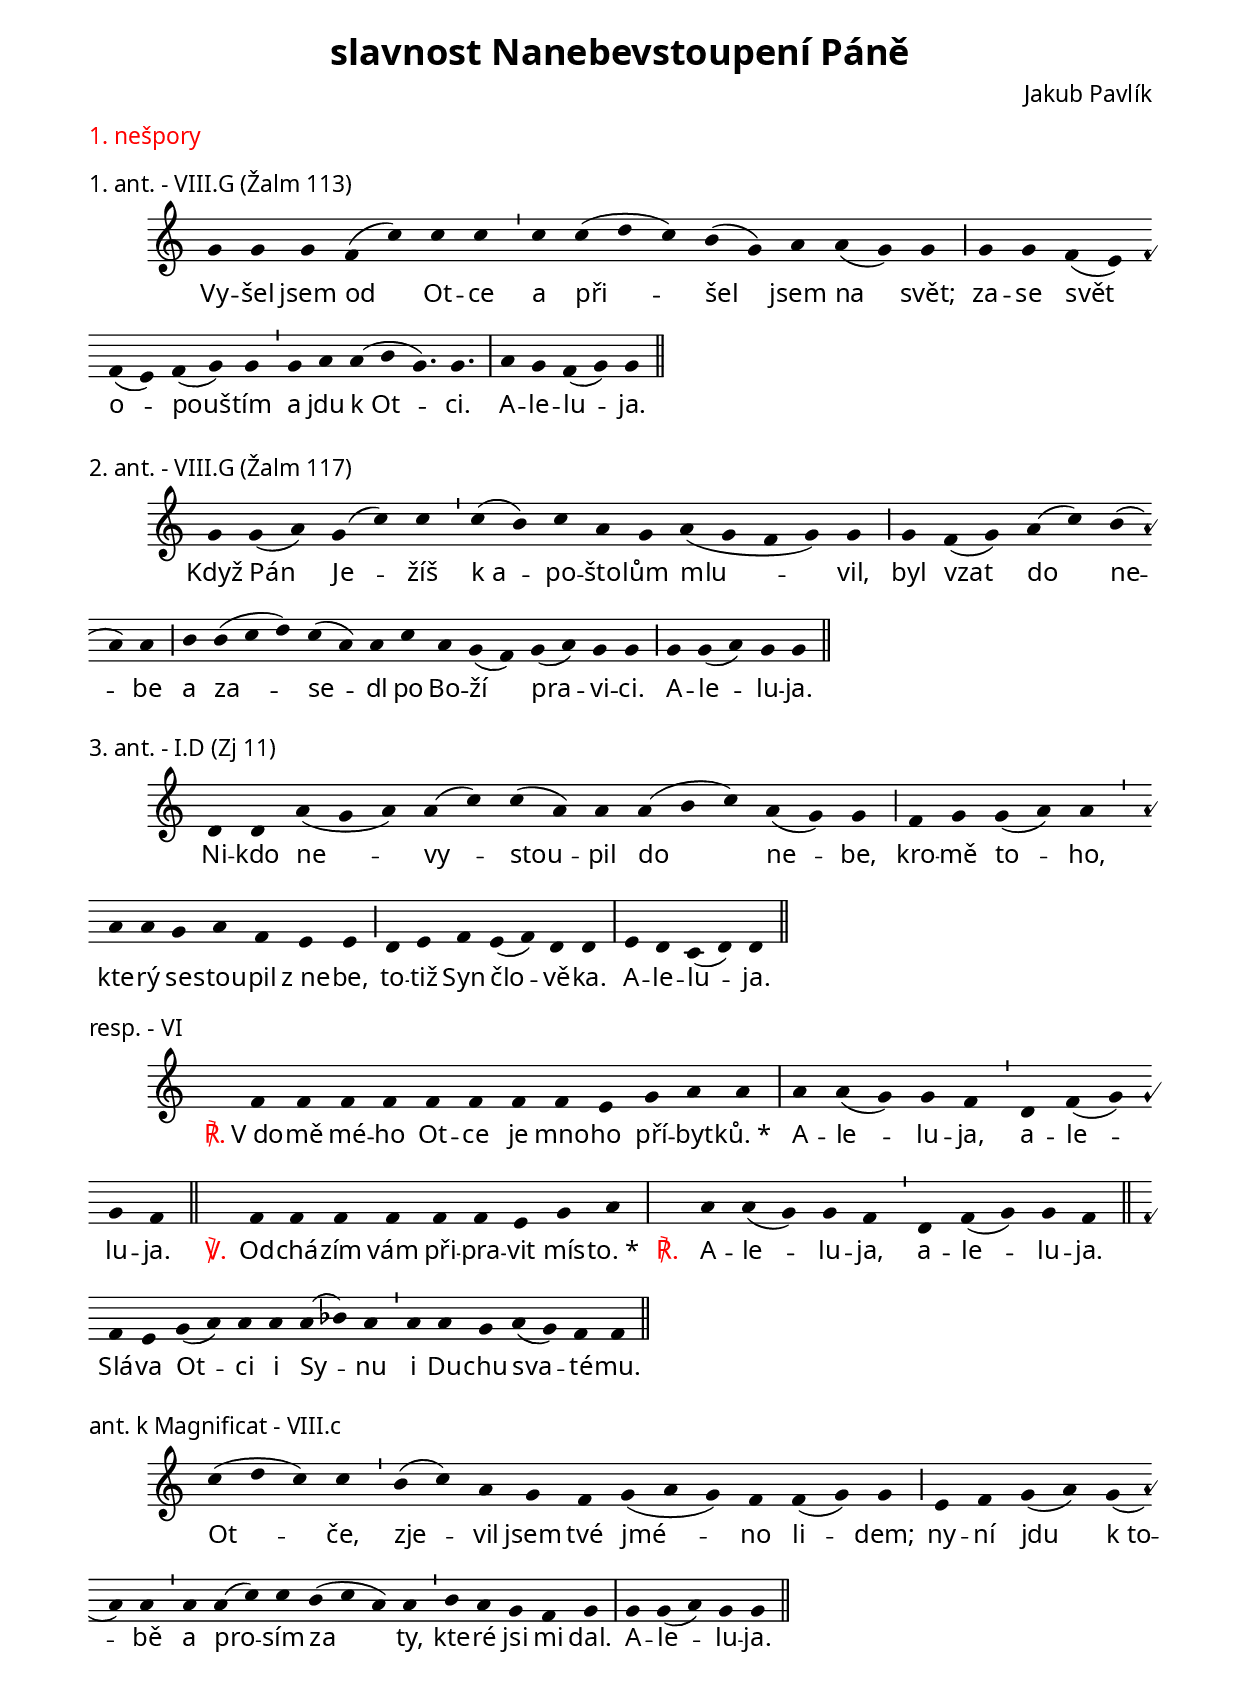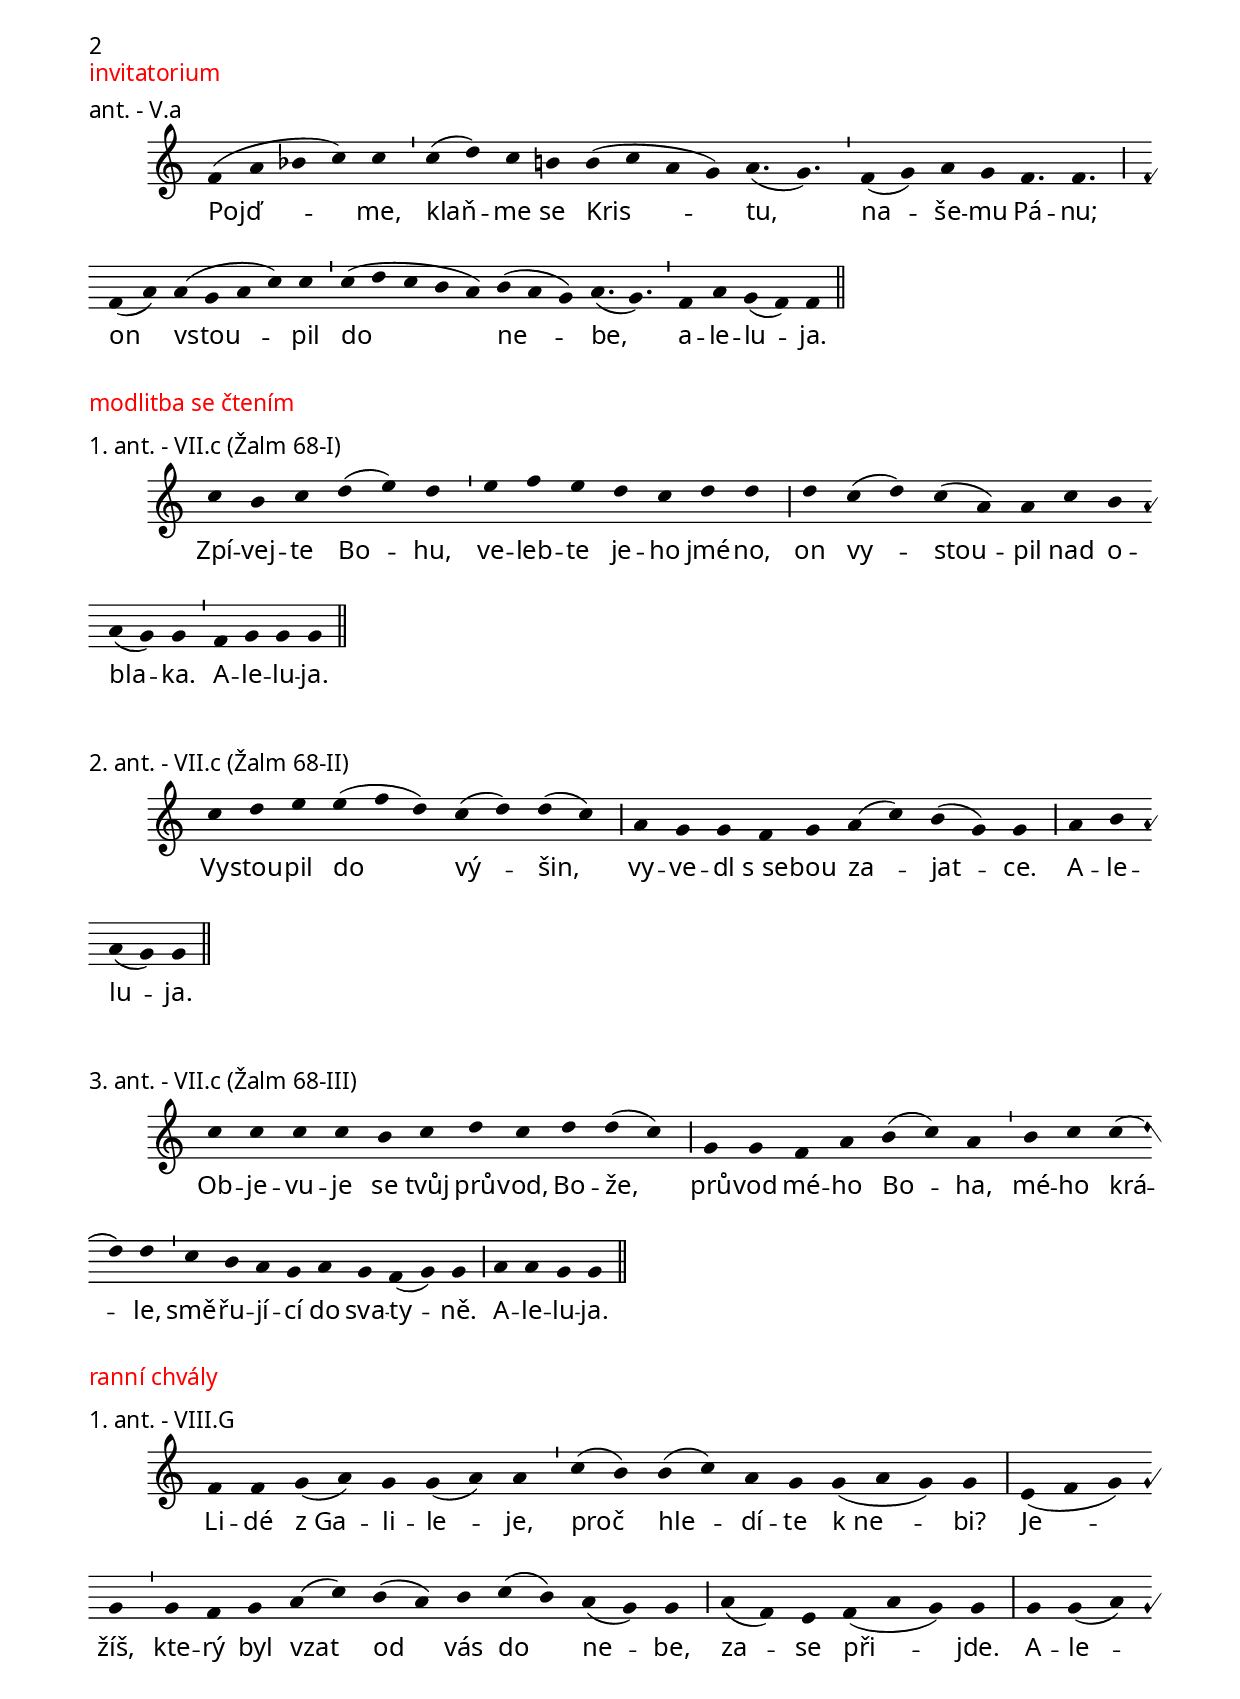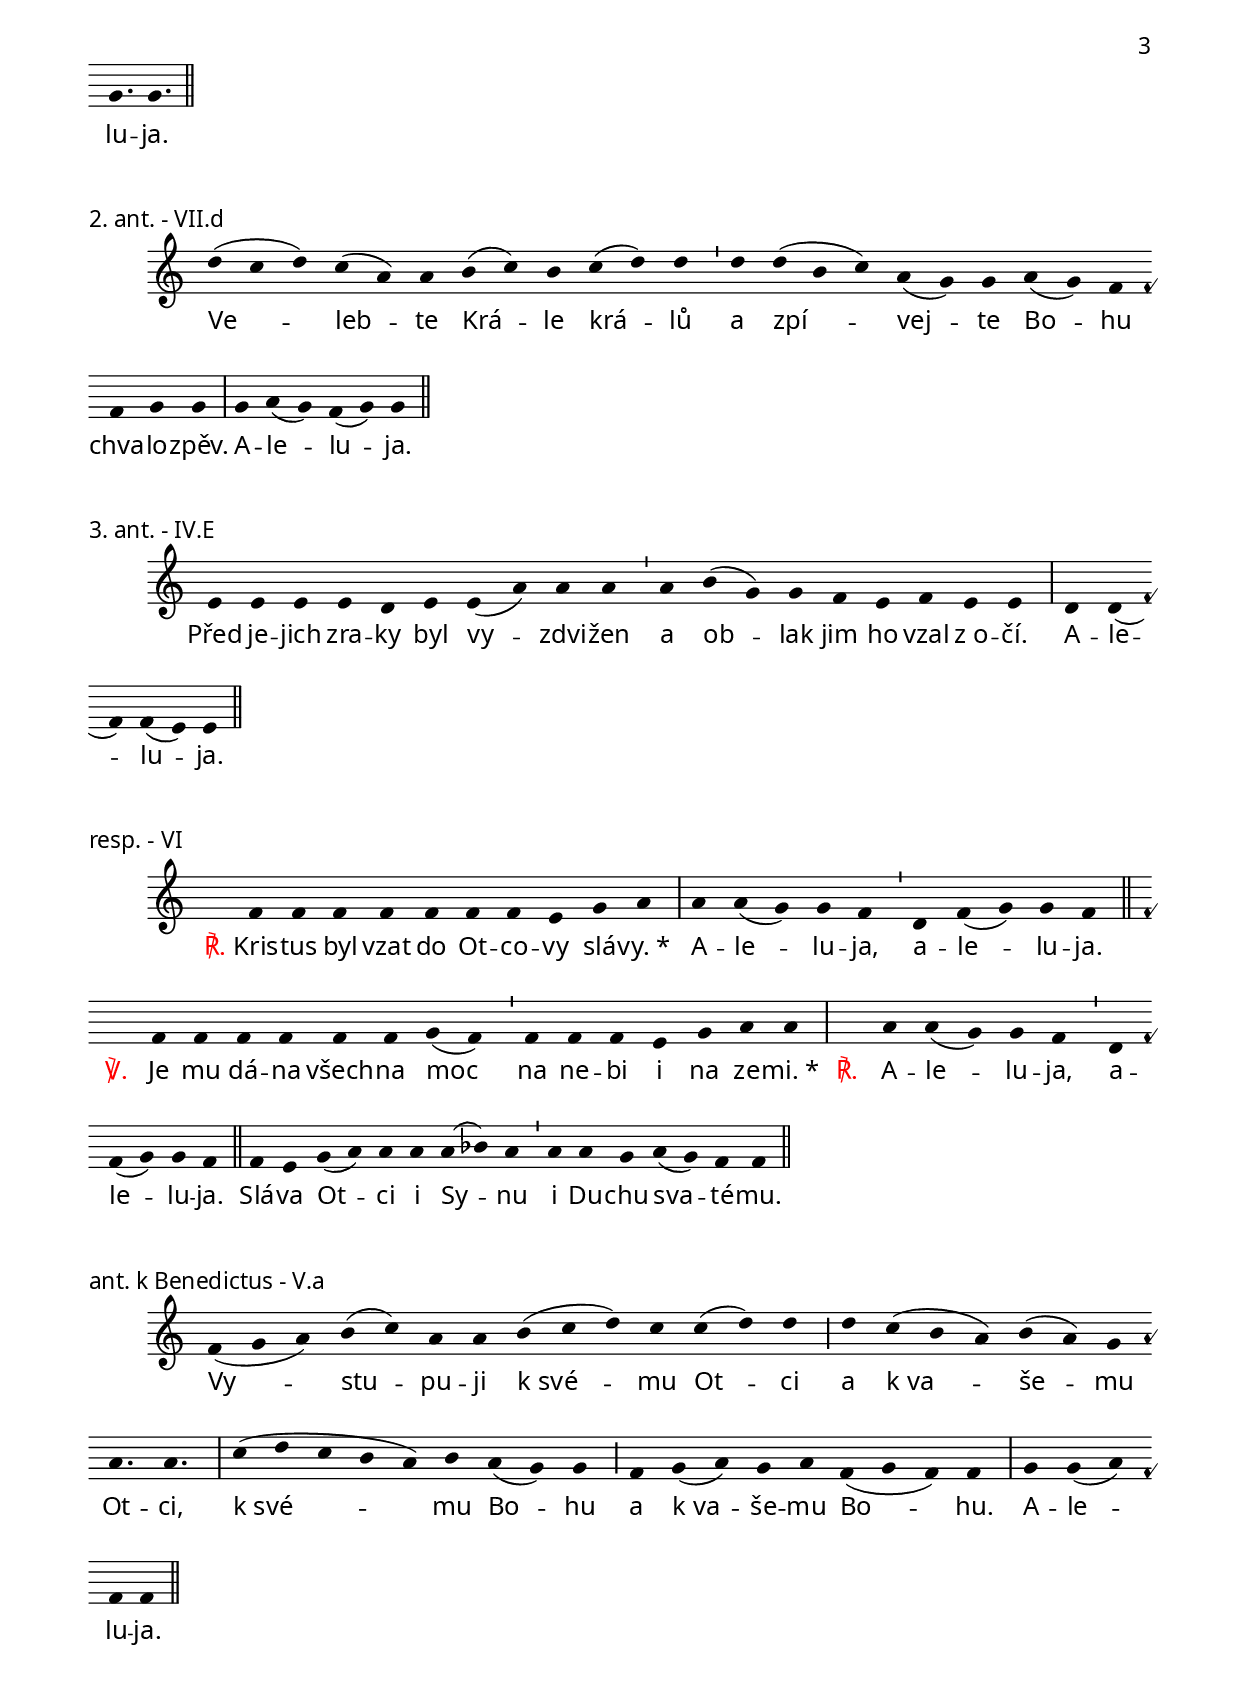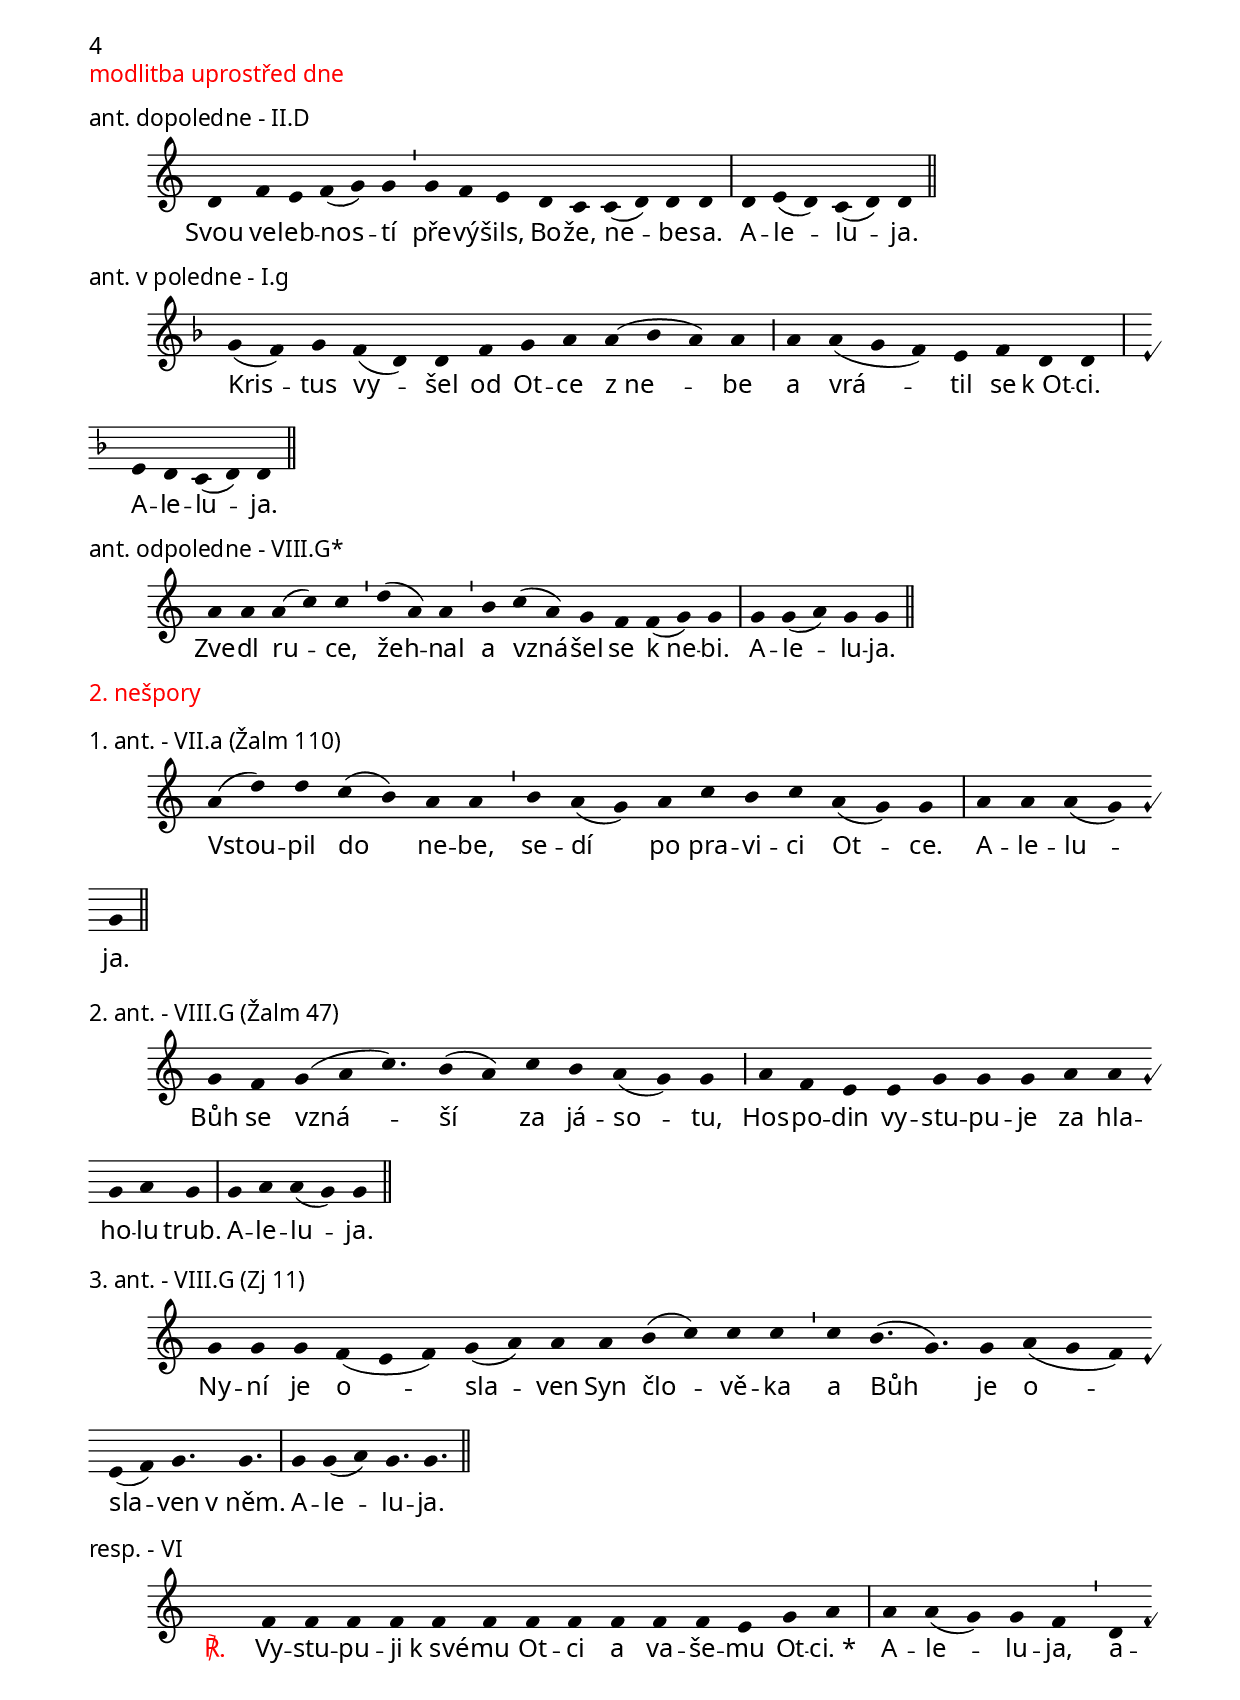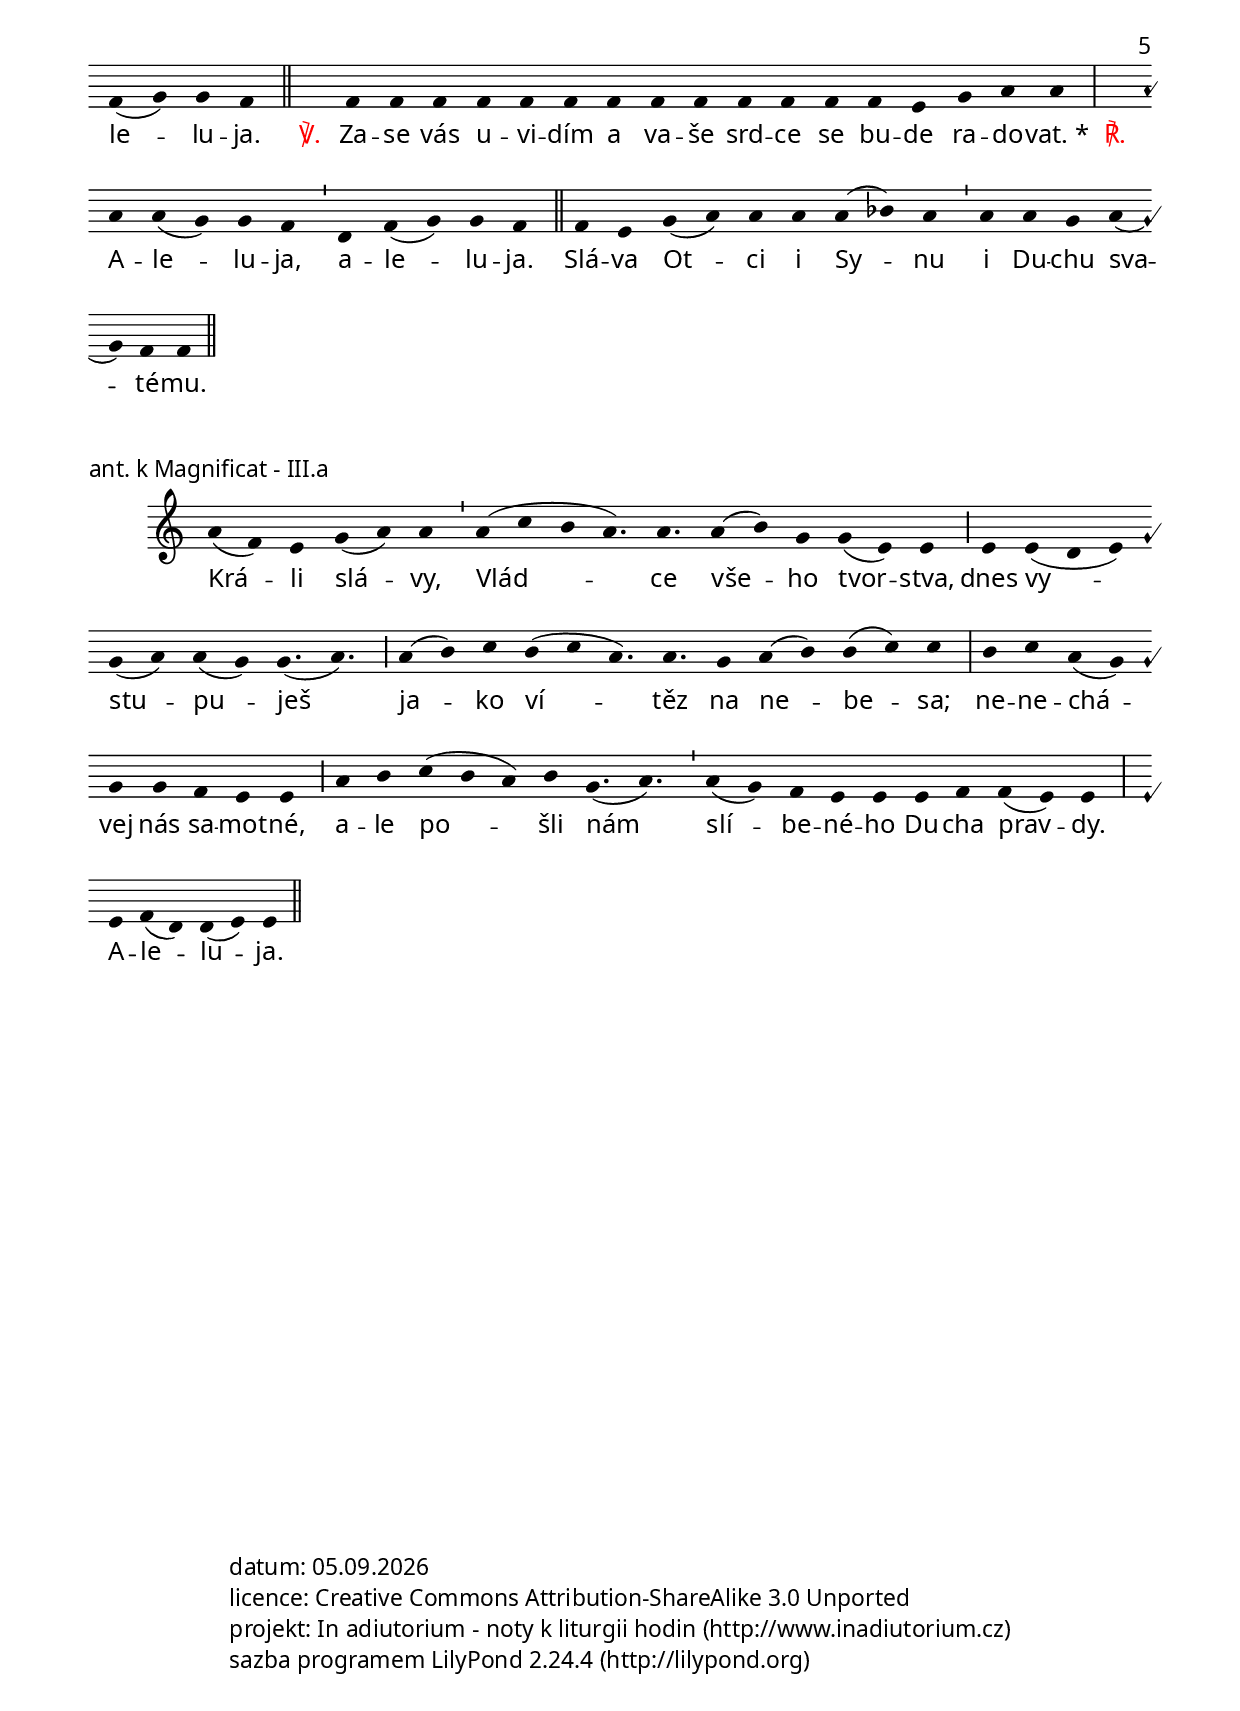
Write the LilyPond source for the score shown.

\version "2.14.2"

\header {
  title = "slavnost Nanebevstoupení Páně"
  composer = "Jakub Pavlík"
}

\include "spolecne.ly"
\include "dilyresponsorii.ly"

\markup {\nadpisHodinka {"1. nešpory"}}

\score {
  \relative c'' {
    \choralniRezim
    g4 g g f( c') c c \barMin
    c c( d c) b( g) a a( g) g \barMaior
    g g f( e) f( e) f( g) g \barMin
    g a a( b g4.) g \barMax
    a4 g f( g) g \barFinalis
  }
  \addlyrics {
    Vy -- šel jsem od Ot -- ce
    a při -- šel jsem na svět;
    za -- se svět o -- pouš -- tím a jdu k_Ot -- ci.
    A -- le -- lu -- ja.
  }
  \header {
    quid = "1. ant."
    modus = "VIII"
    differentia = "G"
    psalmus = "Žalm 113"
    id = "1ne-a1"
    piece = \markup {\sestavTitulek}
  }
}

\score {
  \relative c'' {
    \choralniRezim
    g4 g( a) g( c) c \barMin c( b) c a g a( g f g) g \barMaior
    g f( g) a( c) b( a) a \barMaior
    b b( c d) c( a) a c a g( f) g( a) g g \barMaior
    g g( a) g g \barFinalis
  }
  \addlyrics {
    Když Pán Je -- žíš k_a -- po -- što -- lům mlu -- vil,
    byl vzat do ne -- be
    a za -- se -- dl po Bo -- ží pra -- vi -- ci.
    A -- le -- lu -- ja.
  }
  \header {
    quid = "2. ant."
    modus = "VIII"
    differentia = "G"
    psalmus = "Žalm 117"
    id = "1ne-a2"
    piece = \markup {\sestavTitulek}
  }
}

\score {
  \relative c' {
    \choralniRezim
    d4 d a'( g a) a( c) c( a) a a( b c) a( g) g \barMaior
    f g g( a) a \barMin a a g a f e e \barMaior
    d e f e( f) d d \barMax
    e d c( d) d \barFinalis
  }
  \addlyrics {
    Ni -- kdo ne -- vy -- stou -- pil do ne -- be,
    kro -- mě to -- ho, kte -- rý se -- stou -- pil z_ne -- be,
    to -- tiž Syn člo -- vě -- ka.
    A -- le -- lu -- ja.
  }
  \header {
    quid = "3. ant."
    modus = "I"
    differentia = "D"
    psalmus = "Zj 11"
    id = "1ne-a3"
    piece = \markup {\sestavTitulek}
  }
}

\score {
  \relative c' {
    \choralniRezim

    % R
    \neviditelna f
    f4 f f f f f f f e g a a \barMax
    \respVIalelujaResponsum \barFinalis
    % V
    \neviditelna f
    f f f f f f e g a \barMax
    % R
    \neviditelna a
    \respVIalelujaResponsum \barFinalis
    % Slava
    \respVIalelujaDoxologie \barFinalis
  }
  \addlyrics {
    \Response V_do -- mě mé -- ho Ot -- ce je mno -- ho pří -- byt -- ků._*
    \textRespAleluja
    \Verse Od -- chá -- zím vám při -- pra -- vit mís -- to._*
    \Response \textRespAleluja
    \textRespDoxologie
  }
  \header {
    quid = "resp."
    modus = "VI"
    id = "1ne-resp"
    piece = \markup {\sestavTitulekResp}
  }
}

\score {
  \relative c'' {
    \choralniRezim
    c( d c) c \barMin
    b( c) a g f g( a g) f f( g) g \barMaior
    e f g( a) g( a) a \barMin
    a a( c) c b( c a) a \barMin
    b a g f g \barMax
    g g( a) g g \barFinalis
  }
  \addlyrics {
    Ot -- če,
    zje -- vil jsem tvé jmé -- no li -- dem;
    ny -- ní jdu k_to -- bě
    a pro -- sím za ty,
    kte -- ré jsi mi dal.
    A -- le -- lu -- ja.
  }
  \header {
    quid = "ant. k Magnificat"
    modus = "VIII"
    differentia = "c"
    psalmus = ""
    id = "1ne-amag"
    piece = \markup {\sestavTitulekBezZalmu}
  }
}

\pageBreak % ZLOM

\markup {\nadpisHodinka {"invitatorium"}}

\score {
  \relative c' {
    \choralniRezim
    f4( a bes c) c \barMin
    c( d) c b! b( c a g) a4.( g) \barMin f4( g) a g f4. f \barMaior
    f4( a) a( g a c) c \barMin c( d c b a) b( a g) a4.( g) \barMin
    f4 a g( f) f \barFinalis
  }
  \addlyrics {
    Pojď -- me,
    klaň -- me se Kris -- tu, na -- še -- mu Pá -- nu;
    on vstou -- pil do ne -- be,
    a -- le -- lu -- ja.
  }
  \header {
    quid = "ant."
    modus = "V"
    differentia = "a"
    psalmus = ""
    id = "invit"
    piece = \markup {\sestavTitulekBezZalmu}
  }
}

\markup {\nadpisHodinka {"modlitba se čtením"}}

\score {
  \relative c'' {
    \choralniRezim
    c4 b c d( e) d \barMin
    e f e d c d d \barMaior
    d c( d) c( a) a c b a( g) g \barMin
    f g g g \barFinalis
  }
  \addlyrics {
    Zpí -- vej -- te Bo -- hu,
    ve -- leb -- te je -- ho jmé -- no,
    on vy -- stou -- pil nad o -- bla -- ka.
    A -- le -- lu -- ja.
  }
  \header {
    quid = "1. ant."
    modus = "VII"
    differentia = "c"
    psalmus = "Žalm 68-I"
    id = "mc-a1"
    piece = \markup {\sestavTitulek}
  }
}

\score {
  \relative c'' {
    \choralniRezim
    c4 d e e( f d) c( d) d( c) \barMaior
    a g g f g a( c) b( g) g \barMaior
    a b a( g) g \barFinalis
  }
  \addlyrics {
    Vy -- stou -- pil do vý -- šin,
    vy -- ve -- dl s_se -- bou za -- jat -- ce.
    A -- le -- lu -- ja.
  }
  \header {
    quid = "2. ant."
    modus = "VII"
    differentia = "c"
    psalmus = "Žalm 68-II"
    id = "mc-a2"
    piece = \markup {\sestavTitulek}
  }
}

\score {
  \relative c'' {
    \choralniRezim
    c4 c c c b c d c d d( c) \barMaior
    g g f a b( c) a \barMin b c c( d) d \barMin
    c b a g a g f( g) g \barMaior
    a a g g \barFinalis
  }
  \addlyrics {
    Ob -- je -- vu -- je se tvůj prů -- vod, Bo -- že,
    prů -- vod mé -- ho Bo -- ha, mé -- ho krá -- le,
    smě -- řu -- jí -- cí do sva -- ty -- ně.
    A -- le -- lu -- ja.
  }
  \header {
    quid = "3. ant."
    modus = "VII"
    differentia = "c"
    psalmus = "Žalm 68-III"
    placet = "tady vidím ještě značný prostor pro vylepšení;
    nechal bych první část, na zbytku dále pracovat"
    id = "mc-a3"
    piece = \markup {\sestavTitulek}
  }
}


\markup {\nadpisHodinka {"ranní chvály"}}

\score {
  \relative c' {
    \choralniRezim
    f4 f g( a) g g( a) a \barMin
    c( b) b( c) a g g( a g) g \barMax
    e( f g) g \barMin
    g f g a( c) b( a) b c( b) a( g) g \barMaior
    a( f) e f( a g) g \barMax
    g g( a) g4. g \barFinalis
  }
  \addlyrics {
    Li -- dé z_Ga -- li -- le -- je,
    proč hle -- dí -- te k_ne -- bi?
    Je -- žíš,
    kte -- rý byl vzat od vás do ne -- be,
    za -- se při -- jde.
    A -- le -- lu -- ja.
  }
  \header {
    quid = "1. ant."
    modus = "VIII"
    differentia = "G"
    psalmus = ""
    id = "rch-a1"
    piece = \markup {\sestavTitulekBezZalmu}
  }
}

\score {
  \relative c'' {
    \choralniRezim
    d4( c d) c( a) a b( c) b c( d) d \barMin
    d d( b c) a( g) g a( g) f f g g \barMax
    g a( g) f( g) g \barFinalis
  }
  \addlyrics {
    Ve -- leb -- te Krá -- le krá -- lů
    a zpí -- vej -- te Bo -- hu chva -- lo -- zpěv.
    A -- le -- lu -- ja.
  }
  \header {
    quid = "2. ant."
    modus = "VII"
    differentia = "d"
    psalmus = ""
    id = "rch-a2"
    piece = \markup {\sestavTitulekBezZalmu}
  }
}

\score {
  \relative c' {
    \choralniRezim
    e4 e e e d e e( a) a a \barMin
    a b( g) g f e f e e \barMax
    d d( f) f( e) e \barFinalis
  }
  \addlyrics {
    Před je -- jich zra -- ky byl vy -- zdvi -- žen
    a ob -- lak jim ho vzal z_o -- čí.
    A -- le -- lu -- ja.
  }
  \header {
    quid = "3. ant."
    modus = "IV"
    differentia = "E"
    psalmus = ""
    id = "rch-a3"
    piece = \markup {\sestavTitulekBezZalmu}
  }
}

\score {
  \relative c' {
    \choralniRezim

    % R
    \neviditelna f
    f4 f f f f f f e g a \barMax
    \respVIalelujaResponsum \barFinalis
    % V
    \neviditelna f
    f f f f f f g( f) \barMin f f f e g a a \barMax
    % R
    \neviditelna a
    \respVIalelujaResponsum \barFinalis
    % Slava
    \respVIalelujaDoxologie \barFinalis
  }
  \addlyrics {
    \Response Kris -- tus byl vzat do Ot -- co -- vy slá -- vy._* \textRespAleluja
    \Verse Je mu dá -- na všech -- na moc na ne -- bi i na ze -- mi._*
    \Response \textRespAleluja
    \textRespDoxologie
  }
  \header {
    quid = "resp."
    modus = "VI"
    id = "rch-resp"
    piece = \markup {\sestavTitulekResp}
  }
}


\score {
  \relative c' {
    \choralniRezim
    f4( g a) b( c) a a b( c d) c c( d) d \barMaior
    d c( b a) b( a) g a4. a \barMax
    c4( d c b a) b a( g) g \barMaior
    f g( a) g a f( g f) f \barMax
    g g( a) f f \barFinalis
  }
  \addlyrics {
    Vy -- stu -- pu -- ji k_své -- mu Ot -- ci
    a k_va -- še -- mu Ot -- ci,
    k_své -- mu Bo -- hu
    a k_va -- še -- mu Bo -- hu.
    A -- le -- lu -- ja.
  }
  \header {
    quid = "ant. k Benedictus"
    modus = "V"
    differentia = "a"
    psalmus = ""
    id = "rch-aben"
    piece = \markup {\sestavTitulekBezZalmu}
  }
}

\pageBreak % ZLOM

\markup {\nadpisHodinka {"modlitba uprostřed dne"}}

\score {
  \relative c' {
    \choralniRezim
    d4 f e f( g) g \barMin
    g f e d c c( d) d d \barMax
    d e( d) c( d) d \barFinalis
  }
  \addlyrics {
    Svou ve -- leb -- nos -- tí
    pře -- vý -- šils, Bo -- že, ne -- be -- sa.
    A -- le -- lu -- ja.
  }
  \header {
    quid = "ant. dopoledne"
    modus = "II"
    differentia = "D"
    psalmus = ""
    id = "tercie"
    piece = \markup {\sestavTitulekBezZalmu}
  }
}

\score {
  \relative c'' {
    \choralniRezim
    \key f \major
    g4( f) g f( d) d f g a a( bes a) a \barMaior
    a a( g f) e f d d \barMax
    e d c( d) d \barFinalis
  }
  \addlyrics {
    Kris -- tus vy -- šel od Ot -- ce z_ne -- be
    a vrá -- til se k_Ot -- ci.
    A -- le -- lu -- ja.
  }
  \header {
    quid = "ant. v poledne"
    modus = "I"
    differentia = "g"
    psalmus = ""
    id = "sexta"
    piece = \markup {\sestavTitulekBezZalmu}
  }
}

\score {
  \relative c'' {
    \choralniRezim
    a4 a a( c) c \barMin
    d( a) a \barMin
    b c( a) g f f( g) g \barMax
    g g( a) g4 g \barFinalis
  }
  \addlyrics {
    Zve -- dl ru -- ce,
    žeh -- nal
    a vzná -- šel se k_ne -- bi.
    A -- le -- lu -- ja.
  }
  \header {
    quid = "ant. odpoledne"
    modus = "VIII"
    differentia = "G*"
    psalmus = ""
    id = "nona"
    piece = \markup {\sestavTitulekBezZalmu}
  }
}

\markup {\nadpisHodinka {"2. nešpory"}}

\score {
  \relative c'' {
    \choralniRezim
    a( d) d c( b) a a \barMin
    b a( g) a c b c a( g) g \barMax
    a a a( g) g \barFinalis
  }
  \addlyrics {
    Vstou -- pil do ne -- be,
    se -- dí po pra -- vi -- ci Ot -- ce.
    A -- le -- lu -- ja.
  }
  \header {
    quid = "1. ant."
    modus = "VII"
    differentia = "a"
    psalmus = "Žalm 110"
    id = "2ne-a1"
    piece = \markup {\sestavTitulek}
  }
}

\score {
  \relative c'' {
    \choralniRezim
    g4 f g( a c4.) b4( a) c b a( g) g \barMaior
    a f e e g g g a a g a g \barMax
    g a a( g) g \barFinalis
  }
  \addlyrics {
    Bůh se vzná -- ší za já -- so -- tu,
    Hos -- po -- din vy -- stu -- pu -- je za hla -- ho -- lu trub.
    A -- le -- lu -- ja.
  }
  \header {
    quid = "2. ant."
    modus = "VIII"
    differentia = "G"
    psalmus = "Žalm 47"
    id = "2ne-a2"
    piece = \markup {\sestavTitulek}
  }
}

\score {
  \relative c'' {
    \choralniRezim
    g4 g g f( e f) g( a) a a b( c) c c \barMin
    c b4.( g) g4 a( g f) e( f) g4. g \barMax
    g4 g( a) g4. g \barFinalis
  }
  \addlyrics {
    Ny -- ní je o -- sla -- ven Syn člo -- vě -- ka
    a Bůh je o -- sla -- ven v_něm.
    A -- le -- lu -- ja.
  }
  \header {
    quid = "3. ant."
    modus = "VIII"
    differentia = "G"
    psalmus = "Zj 11"
    id = "2ne-a3"
    piece = \markup {\sestavTitulek}
  }
}

\score {
  \relative c' {
    \choralniRezim

    % R
    \neviditelna f
    f4 f f f f f f f f f f e g a \barMax
    \respVIalelujaResponsum \barFinalis
    % V
    \neviditelna f
    f f f f f f f f f f f f f e g a a \barMax
    % R
    \neviditelna a
    \respVIalelujaResponsum \barFinalis
    % Slava
    \respVIalelujaDoxologie \barFinalis
  }
  \addlyrics {
    \Response Vy -- stu -- pu -- ji k_své -- mu Ot -- ci a va -- še -- mu Ot -- ci._* \textRespAleluja
    \Verse Za -- se vás u -- vi -- dím a va -- še srd -- ce se bu -- de ra -- do -- vat._*
    \Response \textRespAleluja
    \textRespDoxologie
  }
  \header {
    quid = "resp."
    modus = "VI"
    id = "2ne-resp"
    piece = \markup {\sestavTitulekResp}
  }
}

\score {
  \relative c'' {
    \choralniRezim
    a4( f) e g( a) a \barMin
    a( c b a4.) a a4( b) g g( e) e \barMaior
    e e( d e) g( a) a( g) g4.( a) \barMaior
    a4( b) c b( c a4.) a g4 a( b) b( c) c \barMax

    b c a( g) g g f e e \barMaior
    a b c( b a) b g4.( a) \barMin
    a4( g) f e e e f f( e) e \barMax
    e f( d) d( e) e \barFinalis
  }
  \addlyrics {
    Krá -- li slá -- vy,
    Vlád -- ce vše -- ho tvor -- stva,
    dnes vy -- stu -- pu -- ješ
    ja -- ko ví -- těz na ne -- be -- sa;

    ne -- ne -- chá -- vej nás sa -- mot -- né,
    a -- le po -- šli nám slí -- be -- né -- ho Du -- cha prav -- dy.
    A -- le -- lu -- ja.
  }
  \header {
    quid = "ant. k Magnificat"
    modus = "III"
    differentia = "a"
    psalmus = ""
    id = "2ne-amag"
    piece = \markup {\sestavTitulekBezZalmu}
  }
}